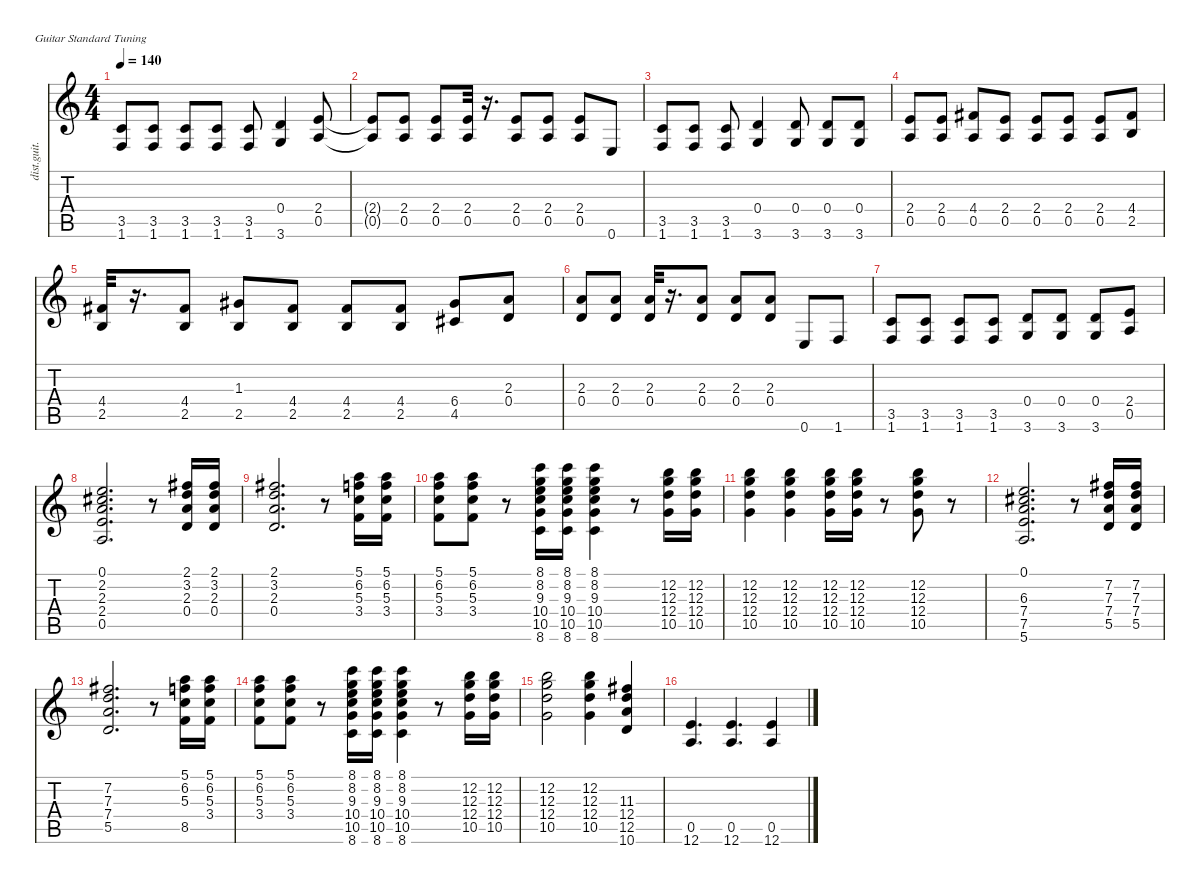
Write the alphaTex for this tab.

\defaultSystemsLayout 4
\hideDynamics
\bracketExtendMode nobrackets
\otherSystemsTrackNameOrientation horizontal
\track ("Electric Guitar 2" "dist.guit.") {instrument distortionguitar}
\staff {score tabs}
\tuning (E4 B3 G3 D3 A2 E2)
\ts (4 4)
\tempo 140
\clef g2
\ks c
(3.5 1.6).8{dy f} (3.5 1.6).8 (3.5 1.6).8 (3.5 1.6).8 (3.5 1.6).8 (0.4 3.6).4 (2.4 0.5).8 |
(2.4{t} 0.5{t}).8 (2.4 0.5).8 (2.4 0.5).8 (2.4 0.5).32 r.16{d} (2.4 0.5).8 (2.4 0.5).8 (2.4 0.5).8 0.6.8 |
(3.5 1.6).8 (3.5 1.6).8 (3.5 1.6).8 (0.4 3.6).4 (0.4 3.6).8 (0.4 3.6).8 (0.4 3.6).8 |
(2.4 0.5).8 (2.4 0.5).8 (4.4{acc #} 0.5).8 (2.4 0.5).8 (2.4 0.5).8 (2.4 0.5).8 (2.4 0.5).8 (4.4{acc #} 2.5).8 |
(4.4{acc #} 2.5).32 r.16{d} (4.4{acc #} 2.5).8 (1.3{acc #} 2.5).8 (4.4{acc #} 2.5).8 (4.4{acc #} 2.5).8 (4.4{acc #} 2.5).8 (6.4{acc #} 4.5{acc #}).8 (2.3 0.4).8 |
(2.3 0.4).8 (2.3 0.4).8 (2.3 0.4).32 r.16{d} (2.3 0.4).8 (2.3 0.4).8 (2.3 0.4).8 0.6.8 1.6.8 |
(3.5 1.6).8 (3.5 1.6).8 (3.5 1.6).8 (3.5 1.6).8 (0.4 3.6).8 (0.4 3.6).8 (0.4 3.6).8 (2.4 0.5).8 |
(0.1 2.2{acc #} 2.3 2.4 0.5).2{d dy mf} r.8 (2.1{acc #} 3.2 2.3 0.4).16 (2.1{acc #} 3.2 2.3 0.4).16 |
(2.1{acc #} 3.2 2.3 0.4).2{d} r.8 (5.1 6.2 5.3 3.4).16 (5.1 6.2 5.3 3.4).16 |
(5.1 6.2 5.3 3.4).8 (5.1 6.2 5.3 3.4).8 r.8 (8.1 8.2 9.3 10.4 10.5 8.6).16 (8.1 8.2 9.3 10.4 10.5 8.6).16 (8.1 8.2 9.3 10.4 10.5 8.6).4 r.8 (12.2 12.3 12.4 10.5).16 (12.2 12.3 12.4 10.5).16 |
(12.2 12.3 12.4 10.5).4 (12.2 12.3 12.4 10.5).4 (12.2 12.3 12.4 10.5).16 (12.2 12.3 12.4 10.5).16 r.8 (12.2 12.3 12.4 10.5).8 r.8 |
(0.1 6.3{acc #} 7.4 7.5 5.6).2{d} r.8 (7.2{acc #} 7.3 7.4 5.5).16 (7.2{acc #} 7.3 7.4 5.5).16 |
(7.2{acc #} 7.3 7.4 5.5).2{d} r.8 (5.1 6.2 5.3 8.5).16 (5.1 6.2 5.3 3.4).16 |
(5.1 6.2 5.3 3.4).8 (5.1 6.2 5.3 3.4).8 r.8 (8.1 8.2 9.3 10.4 10.5 8.6).16 (8.1 8.2 9.3 10.4 10.5 8.6).16 (8.1 8.2 9.3 10.4 10.5 8.6).4 r.8 (12.2 12.3 12.4 10.5).16 (12.2 12.3 12.4 10.5).16 |
(12.2 12.3 12.4 10.5).2{dy f} (12.2 12.3 12.4 10.5).4 (11.3{acc #} 12.4 12.5 10.6).4 |
(0.5 12.6).4{d} (0.5 12.6).4{d} (0.5 12.6).4
